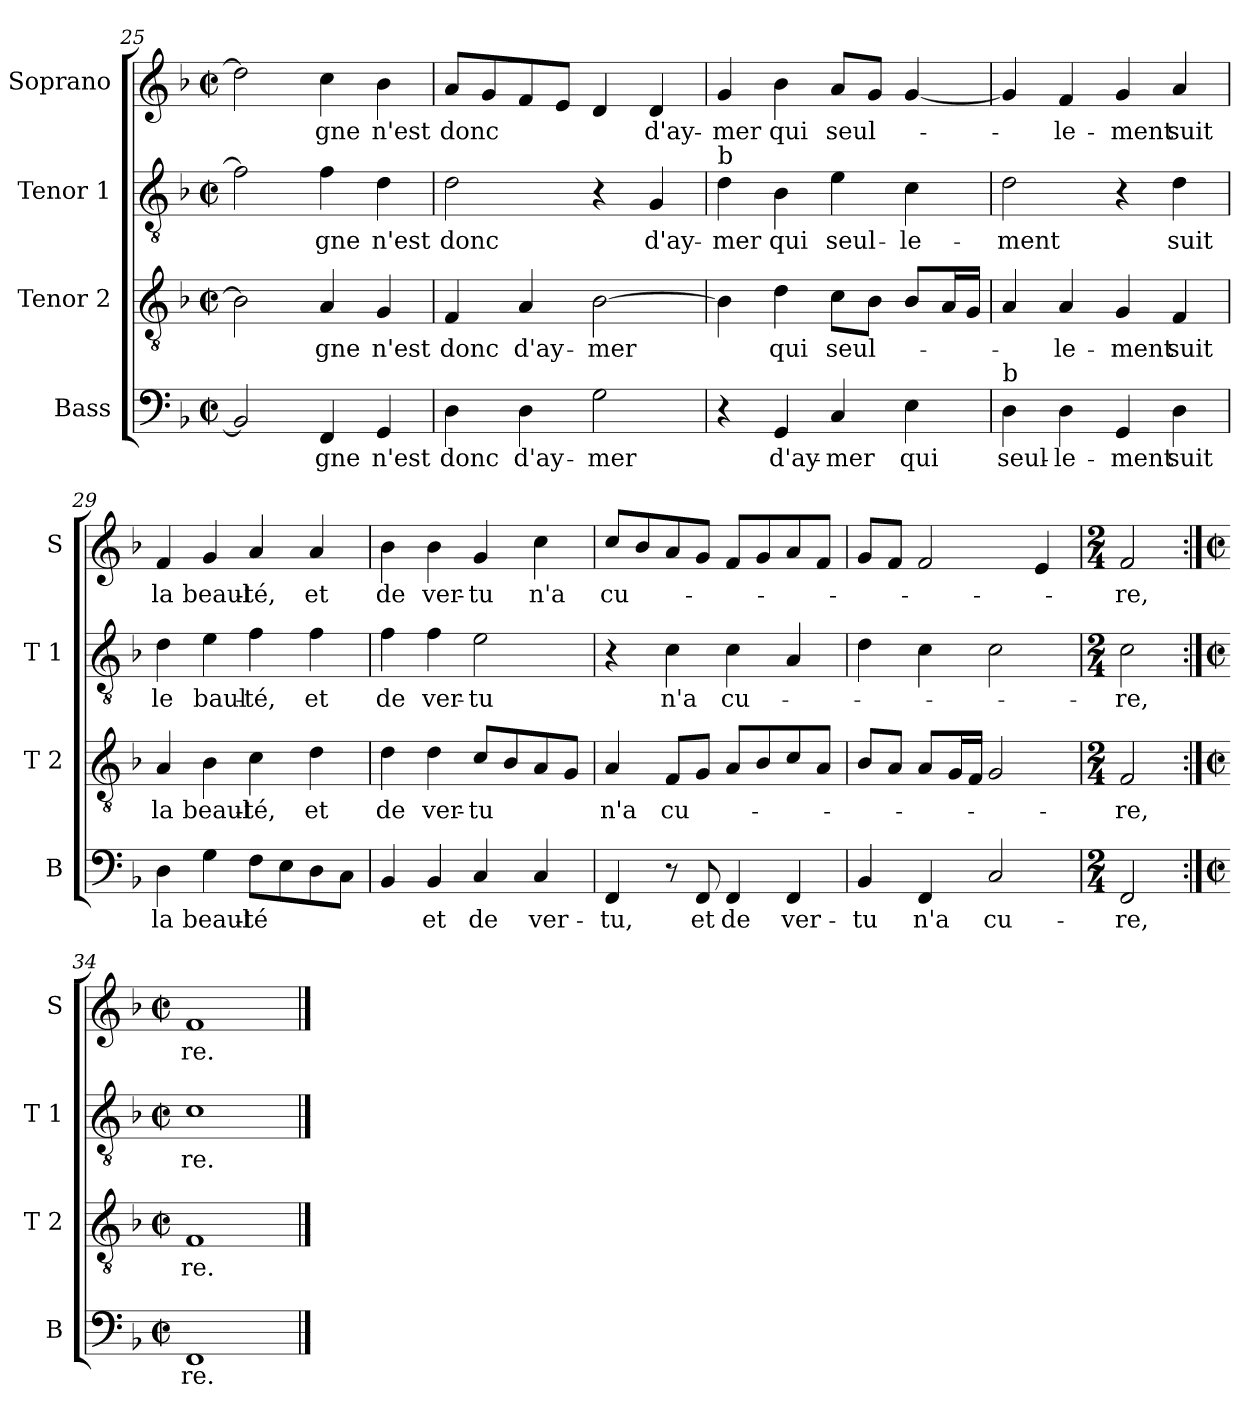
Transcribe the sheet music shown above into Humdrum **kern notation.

**kern	**text	**kern	**text	**kern	**text	**kern	**text
*part4	*part4	*part3	*part3	*part2	*part2	*part1	*part1
*staff4	*staff4	*staff3	*staff3	*staff2	*staff2	*staff1	*staff1
*I"Bass	*	*I"Tenor 2	*	*I"Tenor 1	*	*I"Soprano	*
*I'B	*	*I'T 2	*	*I'T 1	*	*I'S	*
*clefF4	*	*clefGv2	*	*clefGv2	*	*clefG2	*
*k[b-]	*	*k[b-]	*	*k[b-]	*	*k[b-]	*
*F:	*	*F:	*	*F:	*	*F:	*
*M2/2	*	*M2/2	*	*M2/2	*	*M2/2	*
*met(c|)	*	*met(c|)	*	*met(c|)	*	*met(c|)	*
=25	=25	=25	=25	=25	=25	=25	=25
2BB-/]	.	2B-\]	.	2f\]	.	2dd\]	.
!	!LO:LY:b	!	!LO:LY:b	!	!LO:LY:b	!	!LO:LY:b
4FF/	-gne	4A/	-gne	4f\	-gne	4cc\	-gne
!	!LO:LY:b	!	!LO:LY:b	!	!LO:LY:b	!	!LO:LY:b
4GG/	n'est	4G/	n'est	4d\	n'est	4b-\	n'est
=26	=26	=26	=26	=26	=26	=26	=26
!	!LO:LY:b	!	!LO:LY:b	!	!LO:LY:b	!	!LO:LY:b
4D\	donc	4F/	donc	2d\	donc	8a/L	donc
.	.	.	.	.	.	8g/	.
!	!LO:LY:b	!	!LO:LY:b	!	!	!	!
4D\	d'ay-	4A/	d'ay-	.	.	8f/	.
.	.	.	.	.	.	8e/J	.
!	!LO:LY:b	!	!LO:LY:b	!	!	!	!
2G\	-mer	[2B-\	-mer	4r	.	4d/	.
!	!	!	!	!	!LO:LY:b	!	!LO:LY:b
.	.	.	.	4G/	d'ay-	4d/	d'ay-
!!LO:PB:g=z
=27	=27	=27	=27	=27	=27	=27	=27
!	!	!	!	!LO:TX:a:t=b	!	!	!
!	!	!	!	!	!LO:LY:b	!	!LO:LY:b
4r	.	4B-\]	.	4d\	-mer	4g/	-mer
!	!LO:LY:b	!	!LO:LY:b	!	!LO:LY:b	!	!LO:LY:b
4GG/	d'ay-	4d\	qui	4B-\	qui	4b-\	qui
!	!LO:LY:b	!	!LO:LY:b	!	!LO:LY:b	!	!LO:LY:b
4C/	-mer	8c\L	seul-	4e\	seul-	8a/L	seul-
.	.	8B-\J	.	.	.	8g/J	.
!	!LO:LY:b	!	!	!	!LO:LY:b	!	!
4E\	qui	8B-/L	.	4c\	-le-	[4g/	.
.	.	16A/L	.	.	.	.	.
.	.	16G/JJ	.	.	.	.	.
=28	=28	=28	=28	=28	=28	=28	=28
!LO:TX:a:t=b	!	!	!	!	!	!	!
!	!LO:LY:b	!	!	!	!LO:LY:b	!	!
4D\	seul-	4A/	.	2d\	-ment	4g/]	.
!	!LO:LY:b	!	!LO:LY:b	!	!	!	!LO:LY:b
4D\	-le-	4A/	-le-	.	.	4f/	-le-
!	!LO:LY:b	!	!LO:LY:b	!	!	!	!LO:LY:b
4GG/	-ment	4G/	-ment	4r	.	4g/	-ment
!	!LO:LY:b	!	!LO:LY:b	!	!LO:LY:b	!	!LO:LY:b
4D\	suit	4F/	suit	4d\	suit	4a/	suit
=29	=29	=29	=29	=29	=29	=29	=29
!	!LO:LY:b	!	!LO:LY:b	!	!LO:LY:b	!	!LO:LY:b
4D\	la	4A/	la	4d\	le	4f/	la
!	!LO:LY:b	!	!LO:LY:b	!	!LO:LY:b	!	!LO:LY:b
4G\	beaul-	4B-\	beaul-	4e\	baul-	4g/	beaul-
!	!LO:LY:b	!	!LO:LY:b	!	!LO:LY:b	!	!LO:LY:b
8F\L	-té	4c\	-té,	4f\	-té,	4a/	-té,
8E\	.	.	.	.	.	.	.
!	!	!	!LO:LY:b	!	!LO:LY:b	!	!LO:LY:b
8D\	.	4d\	et	4f\	et	4a/	et
8C\J	.	.	.	.	.	.	.
=30	=30	=30	=30	=30	=30	=30	=30
!	!	!	!LO:LY:b	!	!LO:LY:b	!	!LO:LY:b
4BB-/	.	4d\	de	4f\	de	4b-\	de
!	!LO:LY:b	!	!LO:LY:b	!	!LO:LY:b	!	!LO:LY:b
4BB-/	et	4d\	ver-	4f\	ver-	4b-\	ver-
!	!LO:LY:b	!	!LO:LY:b	!	!LO:LY:b	!	!LO:LY:b
4C/	de	8c/L	-tu	2e\	-tu	4g/	-tu
.	.	8B-/	.	.	.	.	.
!	!LO:LY:b	!	!	!	!	!	!LO:LY:b
4C/	ver-	8A/	.	.	.	4cc\	n'a
.	.	8G/J	.	.	.	.	.
!!LO:LB:g=z
=31	=31	=31	=31	=31	=31	=31	=31
!	!LO:LY:b	!	!LO:LY:b	!	!	!	!LO:LY:b
4FF/	-tu,	4A/	n'a	4r	.	8cc/L	cu-
.	.	.	.	.	.	8b-/	.
!	!	!	!LO:LY:b	!	!LO:LY:b	!	!
8r	.	8F/L	cu-	4c\	n'a	8a/	.
!	!LO:LY:b	!	!	!	!	!	!
8FF/	et	8G/J	.	.	.	8g/J	.
!	!LO:LY:b	!	!	!	!LO:LY:b	!	!
4FF/	de	8A/L	.	4c\	cu-	8f/L	.
.	.	8B-/	.	.	.	8g/	.
!	!LO:LY:b	!	!	!	!	!	!
4FF/	ver-	8c/	.	4A/	.	8a/	.
.	.	8A/J	.	.	.	8f/J	.
=32	=32	=32	=32	=32	=32	=32	=32
!	!LO:LY:b	!	!	!	!	!	!
4BB-/	-tu	8B-/L	.	4d\	.	8g/L	.
.	.	8A/J	.	.	.	8f/J	.
!	!LO:LY:b	!	!	!	!	!	!
4FF/	n'a	8A/L	.	4c\	.	2f/	.
.	.	16G/L	.	.	.	.	.
.	.	16F/JJ	.	.	.	.	.
!	!LO:LY:b	!	!	!	!	!	!
2C/	cu-	2G/	.	2c\	.	.	.
.	.	.	.	.	.	4e/	.
=33	=33	=33	=33	=33	=33	=33	=33
*M2/4	*	*M2/4	*	*M2/4	*	*M2/4	*
!	!LO:LY:b	!	!LO:LY:b	!	!LO:LY:b	!	!LO:LY:b
2FF/	-re,	2F/	-re,	2c\	-re,	2f/	-re,
=34:|!	=34:|!	=34:|!	=34:|!	=34:|!	=34:|!	=34:|!	=34:|!
*M2/2	*	*M2/2	*	*M2/2	*	*M2/2	*
*met(c|)	*	*met(c|)	*	*met(c|)	*	*met(c|)	*
!	!LO:LY:b	!	!LO:LY:b	!	!LO:LY:b	!	!LO:LY:b
1FF	re.	1F	re.	1c	re.	1f	re.
==	==	==	==	==	==	==	==
*-	*-	*-	*-	*-	*-	*-	*-
